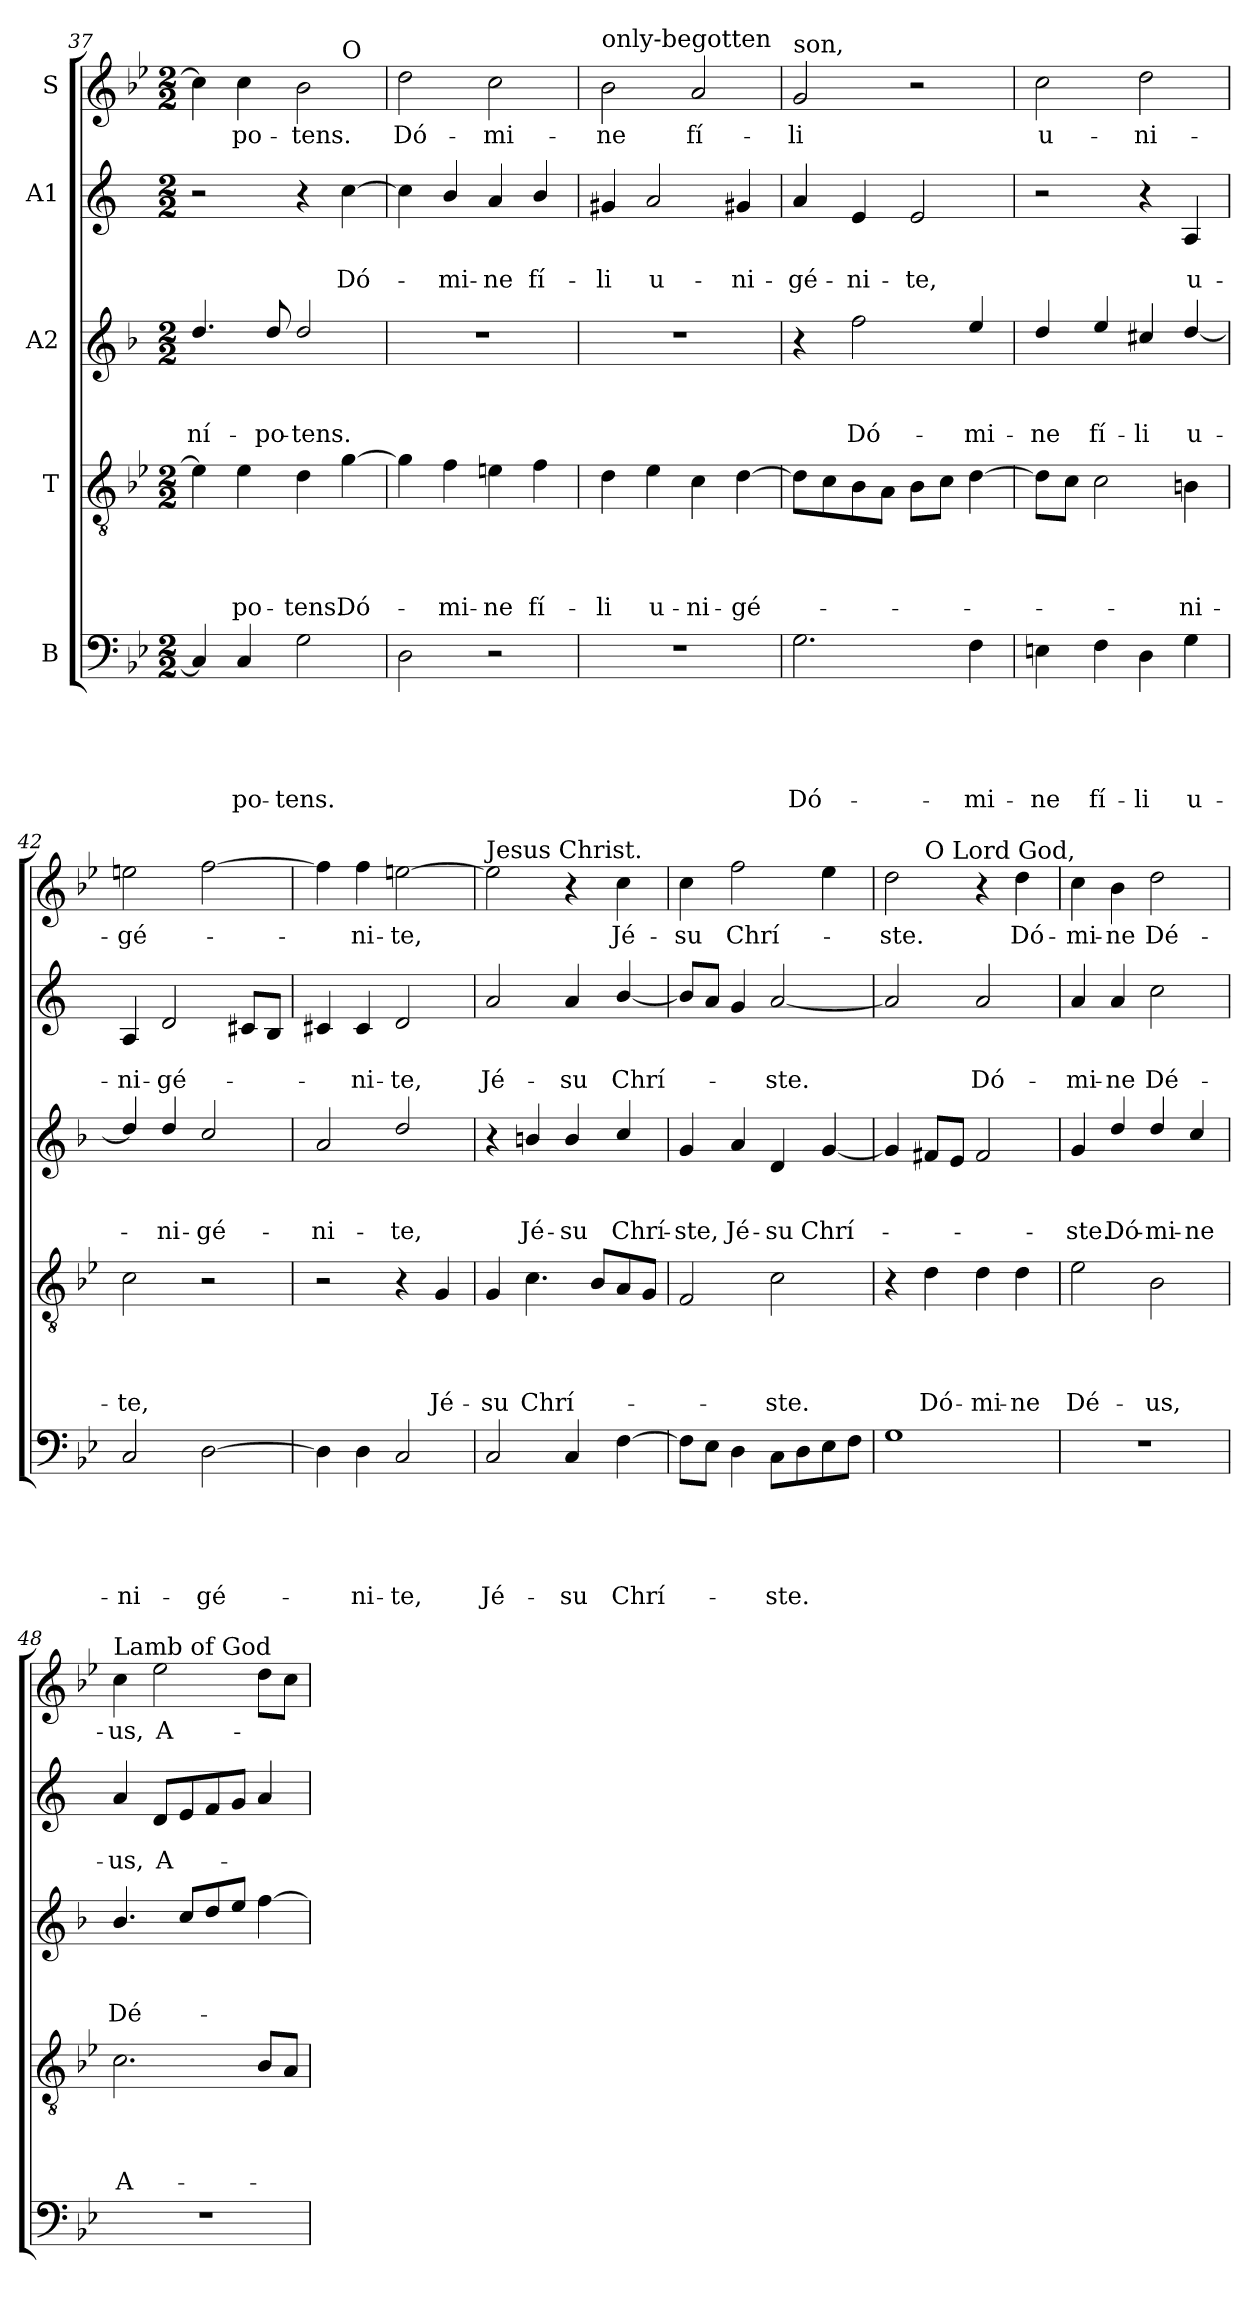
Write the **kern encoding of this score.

**kern	**text	**text	**text	**text	**text	**kern	**text	**text	**text	**text	**kern	**text	**text	**text	**kern	**text	**text	**kern	**text
*part5	*part5	*part5	*part5	*part5	*part5	*part4	*part4	*part4	*part4	*part4	*part3	*part3	*part3	*part3	*part2	*part2	*part2	*part1	*part1
*staff5	*staff5	*staff5	*staff5	*staff5	*staff5	*staff4	*staff4	*staff4	*staff4	*staff4	*staff3	*staff3	*staff3	*staff3	*staff2	*staff2	*staff2	*staff1	*staff1
*I"B	*	*	*	*	*	*I"T	*	*	*	*	*I"A2	*	*	*	*I"A1	*	*	*I"S	*
*clefF4	*	*	*	*	*	*clefGv2	*	*	*	*	*clefG2	*	*	*	*clefG2	*	*	*clefG2	*
*	*	*	*	*	*	*	*	*	*	*	*ITrd4c7	*	*	*	*ITrd1c2	*	*	*	*
*k[b-e-]	*	*	*	*	*	*k[b-e-]	*	*	*	*	*k[b-e-]	*	*	*	*k[b-e-]	*	*	*k[b-e-]	*
*B-:	*	*	*	*	*	*B-:	*	*	*	*	*B-:	*	*	*	*B-:	*	*	*B-:	*
*M2/2	*	*	*	*	*	*M2/2	*	*	*	*	*M2/2	*	*	*	*M2/2	*	*	*M2/2	*
=37	=37	=37	=37	=37	=37	=37	=37	=37	=37	=37	=37	=37	=37	=37	=37	=37	=37	=37	=37
!	!	!	!	!	!	!	!	!	!	!	!	!	!	!LO:LY:b	!	!	!	!	!
*	*	*	*	*	*	*	*	*	*	*	*	*	*	*	*	*	*	*^	*
4C/]	.	.	.	.	.	4e-\]	.	.	.	.	4.g/	.	.	-ní-	2r	.	.	4cc\]	2.ryy	.
!	!	!	!	!	!LO:LY:b	!	!	!	!	!LO:LY:b	!	!	!	!	!	!	!	!	!	!LO:LY:b
4C/	.	.	.	.	-po-	4e-\	.	.	.	-po-	.	.	.	.	.	.	.	4cc\	.	-po-
!	!	!	!	!	!	!	!	!	!	!	!	!	!	!LO:LY:b	!	!	!	!	!	!
.	.	.	.	.	.	.	.	.	.	.	8g/	.	.	-po-	.	.	.	.	.	.
!	!	!	!	!	!LO:LY:b	!	!	!	!	!LO:LY:b	!	!	!	!LO:LY:b	!	!	!	!	!	!LO:LY:b
2G\	.	.	.	.	-tens.	4d\	.	.	.	-tens.	2g/	.	.	-tens.	4r	.	.	2b-\	.	-tens.
!	!	!	!	!	!	!	!	!	!	!	!	!	!	!	!	!	!	!	!LO:TX:a:t=O	!
!	!	!	!	!	!	!	!	!	!	!LO:LY:b	!	!	!	!	!	!	!LO:LY:b	!	!	!
.	.	.	.	.	.	[4g\	.	.	.	Dó-	.	.	.	.	[4b-\	.	Dó-	.	4ryy	.
!!LO:PB:g=z
=38	=38	=38	=38	=38	=38	=38	=38	=38	=38	=38	=38	=38	=38	=38	=38	=38	=38	=38	=38	=38
!	!	!	!	!	!	!	!	!	!	!	!	!	!	!	!	!	!	!LO:TX:a:t=Lord, the	!	!
!	!	!	!	!	!	!	!	!	!	!	!	!	!	!	!	!	!	!	!	!LO:LY:b
*	*	*	*	*	*	*	*	*	*	*	*	*	*	*	*	*	*	*v	*v	*
2D\	.	.	.	.	.	4g\]	.	.	.	.	1r	.	.	.	4b-\]	.	.	2dd\	Dó-
!	!	!	!	!	!	!	!	!	!	!LO:LY:b	!	!	!	!	!	!	!LO:LY:b	!	!
.	.	.	.	.	.	4f\	.	.	.	-mi-	.	.	.	.	4a/	.	-mi-	.	.
!	!	!	!	!	!	!	!	!	!	!LO:LY:b	!	!	!	!	!	!	!LO:LY:b	!	!LO:LY:b
2r	.	.	.	.	.	4en\	.	.	.	-ne	.	.	.	.	4g/	.	-ne	2cc\	-mi-
!	!	!	!	!	!	!	!	!	!	!LO:LY:b	!	!	!	!	!	!	!LO:LY:b	!	!
.	.	.	.	.	.	4f\	.	.	.	fí-	.	.	.	.	4a/	.	fí-	.	.
=39	=39	=39	=39	=39	=39	=39	=39	=39	=39	=39	=39	=39	=39	=39	=39	=39	=39	=39	=39
!	!	!	!	!	!	!	!	!	!	!	!	!	!	!	!	!	!	!LO:TX:a:t=only-begotten	!
!	!	!	!	!	!	!	!	!	!	!LO:LY:b	!	!	!	!	!	!	!LO:LY:b	!	!LO:LY:b
1r	.	.	.	.	.	4d\	.	.	.	-li	1r	.	.	.	4f#X/	.	-li	2b-\	-ne
!	!	!	!	!	!	!	!	!	!	!LO:LY:b	!	!	!	!	!	!	!LO:LY:b	!	!
.	.	.	.	.	.	4e-\	.	.	.	u-	.	.	.	.	2g/	.	u-	.	.
!	!	!	!	!	!	!	!	!	!	!LO:LY:b	!	!	!	!	!	!	!	!	!LO:LY:b
.	.	.	.	.	.	4c\	.	.	.	-ni-	.	.	.	.	.	.	.	2a/	fí-
!	!	!	!	!	!	!	!	!	!	!LO:LY:b	!	!	!	!	!	!	!LO:LY:b	!	!
.	.	.	.	.	.	[4d\	.	.	.	-gé-	.	.	.	.	4f#X/	.	-ni-	.	.
=40	=40	=40	=40	=40	=40	=40	=40	=40	=40	=40	=40	=40	=40	=40	=40	=40	=40	=40	=40
!	!	!	!	!	!	!	!	!	!	!	!	!	!	!	!	!	!	!LO:TX:a:t=son,	!
!	!	!	!	!	!LO:LY:b	!	!	!	!	!	!	!	!	!	!	!	!LO:LY:b	!	!LO:LY:b
2.G\	.	.	.	.	Dó-	8d\L]	.	.	.	.	4r	.	.	.	4g/	.	-gé-	2g/	-li
.	.	.	.	.	.	8c\	.	.	.	.	.	.	.	.	.	.	.	.	.
!	!	!	!	!	!	!	!	!	!	!	!	!	!	!LO:LY:b	!	!	!LO:LY:b	!	!
.	.	.	.	.	.	8B-\	.	.	.	.	2b-\	.	.	Dó-	4d/	.	-ni-	.	.
.	.	.	.	.	.	8A\J	.	.	.	.	.	.	.	.	.	.	.	.	.
!	!	!	!	!	!	!	!	!	!	!	!	!	!	!	!	!	!LO:LY:b	!	!
.	.	.	.	.	.	8B-\L	.	.	.	.	.	.	.	.	2d/	.	-te,	2r	.
.	.	.	.	.	.	8c\J	.	.	.	.	.	.	.	.	.	.	.	.	.
!	!	!	!	!	!LO:LY:b	!	!	!	!	!	!	!	!	!LO:LY:b	!	!	!	!	!
4F\	.	.	.	.	-mi-	[4d\	.	.	.	.	4a/	.	.	-mi-	.	.	.	.	.
=41	=41	=41	=41	=41	=41	=41	=41	=41	=41	=41	=41	=41	=41	=41	=41	=41	=41	=41	=41
!	!	!	!	!	!LO:LY:b	!	!	!	!	!	!	!	!	!LO:LY:b	!	!	!	!	!LO:LY:b
4En\	.	.	.	.	-ne	8d\L]	.	.	.	.	4g/	.	.	-ne	2r	.	.	2cc\	u-
.	.	.	.	.	.	8c\J	.	.	.	.	.	.	.	.	.	.	.	.	.
!	!	!	!	!	!LO:LY:b	!	!	!	!	!	!	!	!	!LO:LY:b	!	!	!	!	!
4F\	.	.	.	.	fí-	2c\	.	.	.	.	4a/	.	.	fí-	.	.	.	.	.
!	!	!	!	!	!LO:LY:b	!	!	!	!	!	!	!	!	!LO:LY:b	!	!	!	!	!LO:LY:b
4D\	.	.	.	.	-li	.	.	.	.	.	4f#X/	.	.	-li	4r	.	.	2dd\	-ni-
!	!	!	!	!	!LO:LY:b	!	!	!	!	!LO:LY:b	!	!	!	!LO:LY:b	!	!	!LO:LY:b	!	!
4G\	.	.	.	.	u-	4Bn\	.	.	.	-ni-	[4g/	.	.	u-	4G/	.	u-	.	.
=42	=42	=42	=42	=42	=42	=42	=42	=42	=42	=42	=42	=42	=42	=42	=42	=42	=42	=42	=42
!	!	!	!	!	!LO:LY:b	!	!	!	!	!LO:LY:b	!	!	!	!	!	!	!LO:LY:b	!	!LO:LY:b
2C/	.	.	.	.	-ni-	2c\	.	.	.	-te,	4g/]	.	.	.	4G/	.	-ni-	2een\	-gé-
!	!	!	!	!	!	!	!	!	!	!	!	!	!	!LO:LY:b	!	!	!LO:LY:b	!	!
.	.	.	.	.	.	.	.	.	.	.	4g/	.	.	-ni-	2c/	.	-gé-	.	.
!	!	!	!	!	!LO:LY:b	!	!	!	!	!	!	!	!	!LO:LY:b	!	!	!	!	!
[2D\	.	.	.	.	-gé-	2r	.	.	.	.	2f/	.	.	-gé-	.	.	.	[2ff\	.
.	.	.	.	.	.	.	.	.	.	.	.	.	.	.	8Bn/L	.	.	.	.
.	.	.	.	.	.	.	.	.	.	.	.	.	.	.	8A/J	.	.	.	.
!!LO:LB:g=z
=43	=43	=43	=43	=43	=43	=43	=43	=43	=43	=43	=43	=43	=43	=43	=43	=43	=43	=43	=43
!	!	!	!	!	!	!	!	!	!	!	!	!	!	!LO:LY:b	!	!	!	!	!
4D\]	.	.	.	.	.	2r	.	.	.	.	2d/	.	.	-ni-	4Bn/	.	.	4ff\]	.
!	!	!	!	!	!LO:LY:b	!	!	!	!	!	!	!	!	!	!	!	!LO:LY:b	!	!LO:LY:b
4D\	.	.	.	.	-ni-	.	.	.	.	.	.	.	.	.	4B/	.	-ni-	4ff\	-ni-
!	!	!	!	!	!LO:LY:b	!	!	!	!	!	!	!	!	!LO:LY:b	!	!	!LO:LY:b	!	!LO:LY:b
2C/	.	.	.	.	-te,	4r	.	.	.	.	2g/	.	.	-te,	2c/	.	-te,	[2een\	-te,
!	!	!	!	!	!	!	!	!	!	!LO:LY:b	!	!	!	!	!	!	!	!	!
.	.	.	.	.	.	4G/	.	.	.	Jé-	.	.	.	.	.	.	.	.	.
=44	=44	=44	=44	=44	=44	=44	=44	=44	=44	=44	=44	=44	=44	=44	=44	=44	=44	=44	=44
!	!	!	!	!	!	!	!	!	!	!	!	!	!	!	!	!	!	!LO:TX:a:t=Jesus Christ.	!
!	!	!	!	!	!LO:LY:b	!	!	!	!	!LO:LY:b	!	!	!	!	!	!	!LO:LY:b	!	!
2C/	.	.	.	.	Jé-	4G/	.	.	.	-su	4r	.	.	.	2g/	.	Jé-	2ee\]	.
!	!	!	!	!	!	!	!	!	!	!LO:LY:b	!	!	!	!LO:LY:b	!	!	!	!	!
.	.	.	.	.	.	4.c\	.	.	.	Chrí-	4en/	.	.	Jé-	.	.	.	.	.
!	!	!	!	!	!LO:LY:b	!	!	!	!	!	!	!	!	!LO:LY:b	!	!	!LO:LY:b	!	!
4C/	.	.	.	.	-su	.	.	.	.	.	4e/	.	.	-su	4g/	.	-su	4r	.
.	.	.	.	.	.	8B-/L	.	.	.	.	.	.	.	.	.	.	.	.	.
!	!	!	!	!	!LO:LY:b	!	!	!	!	!	!	!	!	!LO:LY:b	!	!	!LO:LY:b	!	!LO:LY:b
[4F\	.	.	.	.	Chrí-	8A/	.	.	.	.	4f/	.	.	Chrí-	[4a/	.	Chrí-	4cc\	Jé-
.	.	.	.	.	.	8G/J	.	.	.	.	.	.	.	.	.	.	.	.	.
=45	=45	=45	=45	=45	=45	=45	=45	=45	=45	=45	=45	=45	=45	=45	=45	=45	=45	=45	=45
!	!	!	!	!	!	!	!	!	!	!	!	!	!	!LO:LY:b	!	!	!	!	!LO:LY:b
8F\L]	.	.	.	.	.	2F/	.	.	.	.	4c/	.	.	-ste,	8a/L]	.	.	4cc\	-su
8E-\J	.	.	.	.	.	.	.	.	.	.	.	.	.	.	8g/J	.	.	.	.
!	!	!	!	!	!	!	!	!	!	!	!	!	!	!LO:LY:b	!	!	!	!	!LO:LY:b
4D\	.	.	.	.	.	.	.	.	.	.	4d/	.	.	Jé-	4f/	.	.	2ff\	Chrí-
!	!	!	!	!	!LO:LY:b	!	!	!	!	!LO:LY:b	!	!	!	!LO:LY:b	!	!	!LO:LY:b	!	!
8C\L	.	.	.	.	-ste.	2c\	.	.	.	-ste.	4G/	.	.	-su	[2g/	.	-ste.	.	.
8D\	.	.	.	.	.	.	.	.	.	.	.	.	.	.	.	.	.	.	.
!	!	!	!	!	!	!	!	!	!	!	!	!	!	!LO:LY:b	!	!	!	!	!
8E-\	.	.	.	.	.	.	.	.	.	.	[4c/	.	.	Chrí-	.	.	.	4ee-\	.
8F\J	.	.	.	.	.	.	.	.	.	.	.	.	.	.	.	.	.	.	.
=46	=46	=46	=46	=46	=46	=46	=46	=46	=46	=46	=46	=46	=46	=46	=46	=46	=46	=46	=46
!	!	!	!	!	!	!	!	!	!	!	!	!	!	!	!	!	!	!	!LO:LY:b
*	*	*	*	*	*	*	*	*	*	*	*	*	*	*	*	*	*	*^	*
1G	.	.	.	.	.	4r	.	.	.	.	4c/]	.	.	.	2g/]	.	.	2dd\	4ryy	-ste.
!	!	!	!	!	!	!	!	!	!	!	!	!	!	!	!	!	!	!	!LO:TX:a:t=O Lord God,	!
!	!	!	!	!	!	!	!	!	!	!LO:LY:b	!	!	!	!	!	!	!	!	!	!
.	.	.	.	.	.	4d\	.	.	.	Dó-	8Bn/L	.	.	.	.	.	.	.	2.ryy	.
.	.	.	.	.	.	.	.	.	.	.	8A/J	.	.	.	.	.	.	.	.	.
!	!	!	!	!	!	!	!	!	!	!LO:LY:b	!	!	!	!	!	!	!LO:LY:b	!	!	!
.	.	.	.	.	.	4d\	.	.	.	-mi-	2B/	.	.	.	2g/	.	Dó-	4r	.	.
!	!	!	!	!	!	!	!	!	!	!LO:LY:b	!	!	!	!	!	!	!	!	!	!LO:LY:b
.	.	.	.	.	.	4d\	.	.	.	-ne	.	.	.	.	.	.	.	4dd\	.	Dó-
=47	=47	=47	=47	=47	=47	=47	=47	=47	=47	=47	=47	=47	=47	=47	=47	=47	=47	=47	=47	=47
!	!	!	!	!	!	!	!	!	!	!LO:LY:b	!	!	!	!LO:LY:b	!	!	!LO:LY:b	!	!	!LO:LY:b
*	*	*	*	*	*	*	*	*	*	*	*	*	*	*	*	*	*	*v	*v	*
1r	.	.	.	.	.	2e-\	.	.	.	Dé-	4c/	.	.	-ste.	4g/	.	-mi-	4cc\	-mi-
!	!	!	!	!	!	!	!	!	!	!	!	!	!	!LO:LY:b	!	!	!LO:LY:b	!	!LO:LY:b
.	.	.	.	.	.	.	.	.	.	.	4g/	.	.	Dó-	4g/	.	-ne	4b-\	-ne
!	!	!	!	!	!	!	!	!	!	!LO:LY:b	!	!	!	!LO:LY:b	!	!	!LO:LY:b	!	!LO:LY:b
.	.	.	.	.	.	2B-\	.	.	.	-us,	4g/	.	.	-mi-	2b-\	.	Dé-	2dd\	Dé-
!	!	!	!	!	!	!	!	!	!	!	!	!	!	!LO:LY:b	!	!	!	!	!
.	.	.	.	.	.	.	.	.	.	.	4f/	.	.	-ne	.	.	.	.	.
!!LO:PB:g=z
=48	=48	=48	=48	=48	=48	=48	=48	=48	=48	=48	=48	=48	=48	=48	=48	=48	=48	=48	=48
!	!	!	!	!	!	!	!	!	!	!	!	!	!	!	!	!	!	!LO:TX:a:t=Lamb of God	!
!	!	!	!	!	!	!	!	!	!	!LO:LY:b	!	!	!	!LO:LY:b	!	!	!LO:LY:b	!	!LO:LY:b
1r	.	.	.	.	.	2.c\	.	.	.	A-	4.e-/	.	.	Dé-	4g/	.	-us,	4cc\	-us,
!	!	!	!	!	!	!	!	!	!	!	!	!	!	!	!	!	!LO:LY:b	!	!LO:LY:b
.	.	.	.	.	.	.	.	.	.	.	.	.	.	.	8c/L	.	A-	2ee-\	A-
.	.	.	.	.	.	.	.	.	.	.	8f/L	.	.	.	8d/	.	.	.	.
.	.	.	.	.	.	.	.	.	.	.	8g/	.	.	.	8e-/	.	.	.	.
.	.	.	.	.	.	.	.	.	.	.	8a/J	.	.	.	8f/J	.	.	.	.
.	.	.	.	.	.	8B-/L	.	.	.	.	[4b-\	.	.	.	4g/	.	.	8dd\L	.
.	.	.	.	.	.	8A/J	.	.	.	.	.	.	.	.	.	.	.	8cc\J	.
=	=	=	=	=	=	=	=	=	=	=	=	=	=	=	=	=	=	=	=
*-	*-	*-	*-	*-	*-	*-	*-	*-	*-	*-	*-	*-	*-	*-	*-	*-	*-	*-	*-
